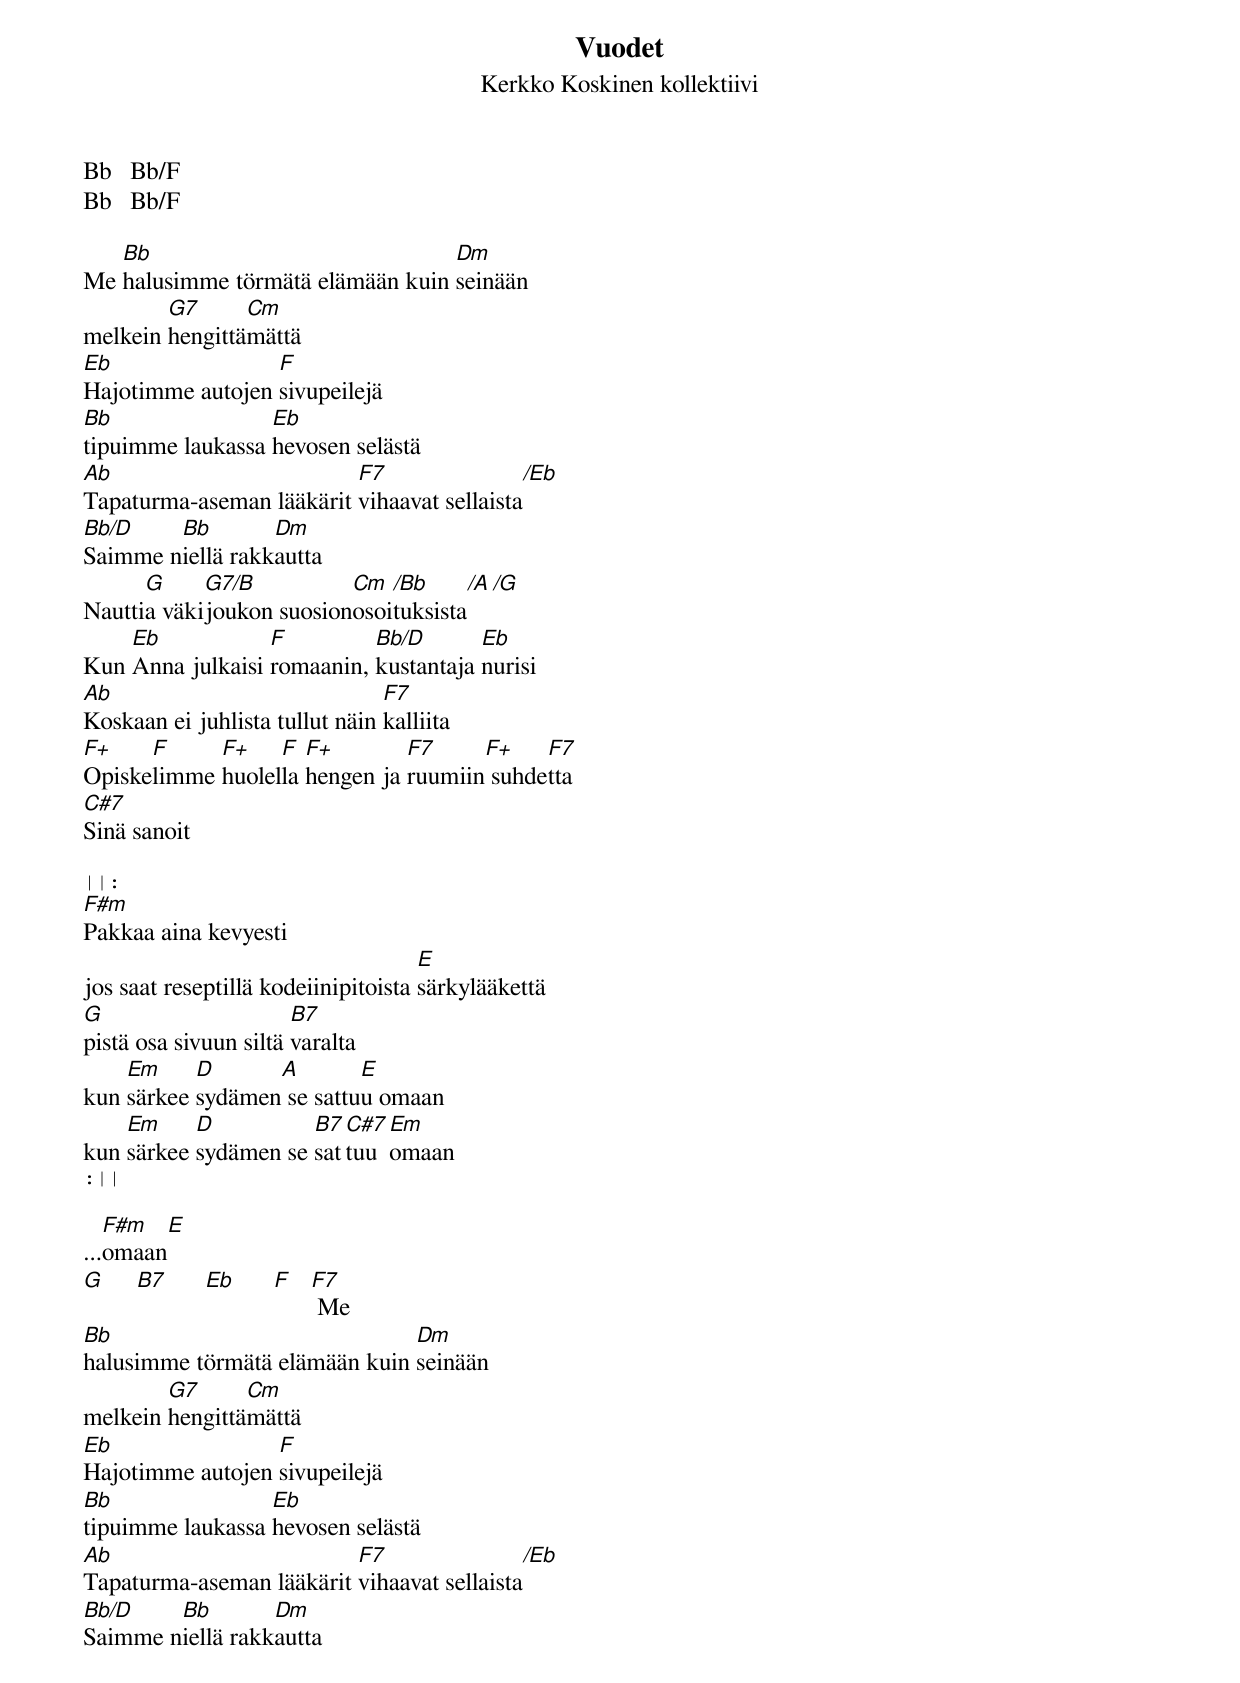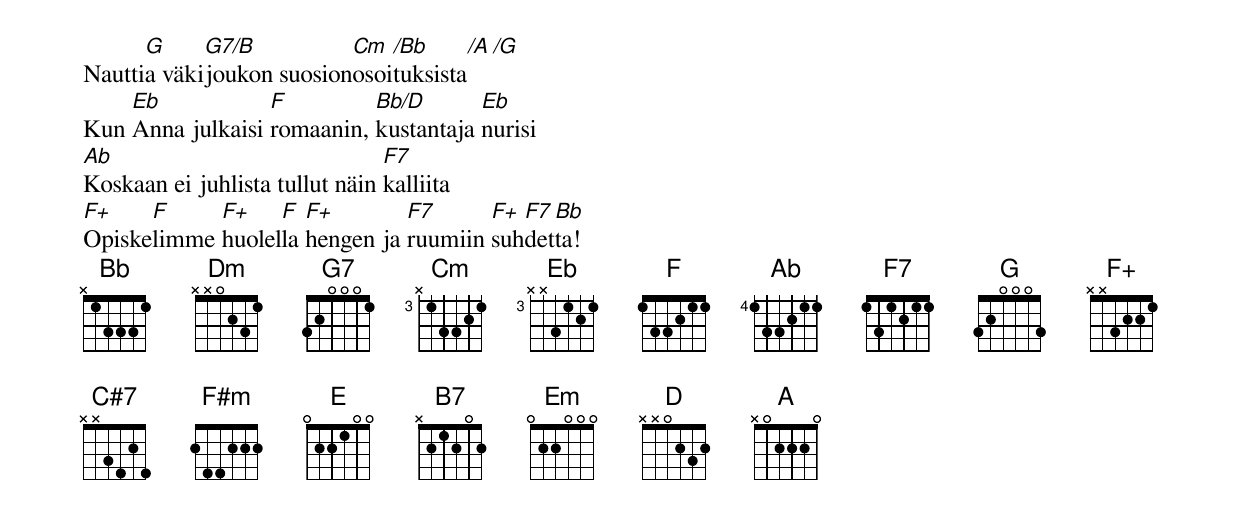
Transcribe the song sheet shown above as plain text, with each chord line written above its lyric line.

Vuodet
Kerkko Koskinen kollektiivi

Bb   Bb/F
Bb   Bb/F

   Bb                             Dm
Me halusimme törmätä elämään kuin seinään
        G7      Cm
melkein hengittämättä
Eb                F
Hajotimme autojen sivupeilejä
Bb                Eb
tipuimme laukassa hevosen selästä
Ab                        F7                 /Eb
Tapaturma-aseman lääkärit vihaavat sellaista
Bb/D    Bb        Dm
Saimme niellä rakkautta
      G     G7/B          Cm  /Bb      /A  /G
Nauttia väkijoukon suosionosoituksista
    Eb            F         Bb/D       Eb
Kun Anna julkaisi romaanin, kustantaja nurisi
Ab                              F7
Koskaan ei juhlista tullut näin kalliita
F+    F     F+    F  F+        F7     F+    F7
Opiskelimme huolella hengen ja ruumiin suhdetta
C#7
Sinä sanoit

||:
F#m
Pakkaa aina kevyesti
                                     E
jos saat reseptillä kodeiinipitoista särkylääkettä
G                      B7
pistä osa sivuun siltä varalta
    Em     D      A        E
kun särkee sydämen se sattuu omaan
    Em     D          B7 C#7 Em
kun särkee sydämen se sattuu omaan
:||

   F#m        E
...omaan
G    B7    Eb    F  F7
                     Me
Bb                             Dm
halusimme törmätä elämään kuin seinään
        G7      Cm
melkein hengittämättä
Eb                F
Hajotimme autojen sivupeilejä
Bb                Eb
tipuimme laukassa hevosen selästä
Ab                        F7                 /Eb
Tapaturma-aseman lääkärit vihaavat sellaista
Bb/D    Bb        Dm
Saimme niellä rakkautta
      G     G7/B          Cm  /Bb      /A  /G
Nauttia väkijoukon suosionosoituksista
    Eb            F         Bb/D       Eb
Kun Anna julkaisi romaanin, kustantaja nurisi
Ab                              F7
Koskaan ei juhlista tullut näin kalliita
F+    F     F+    F  F+        F7      F+ F7 Bb
Opiskelimme huolella hengen ja ruumiin suhdetta!
